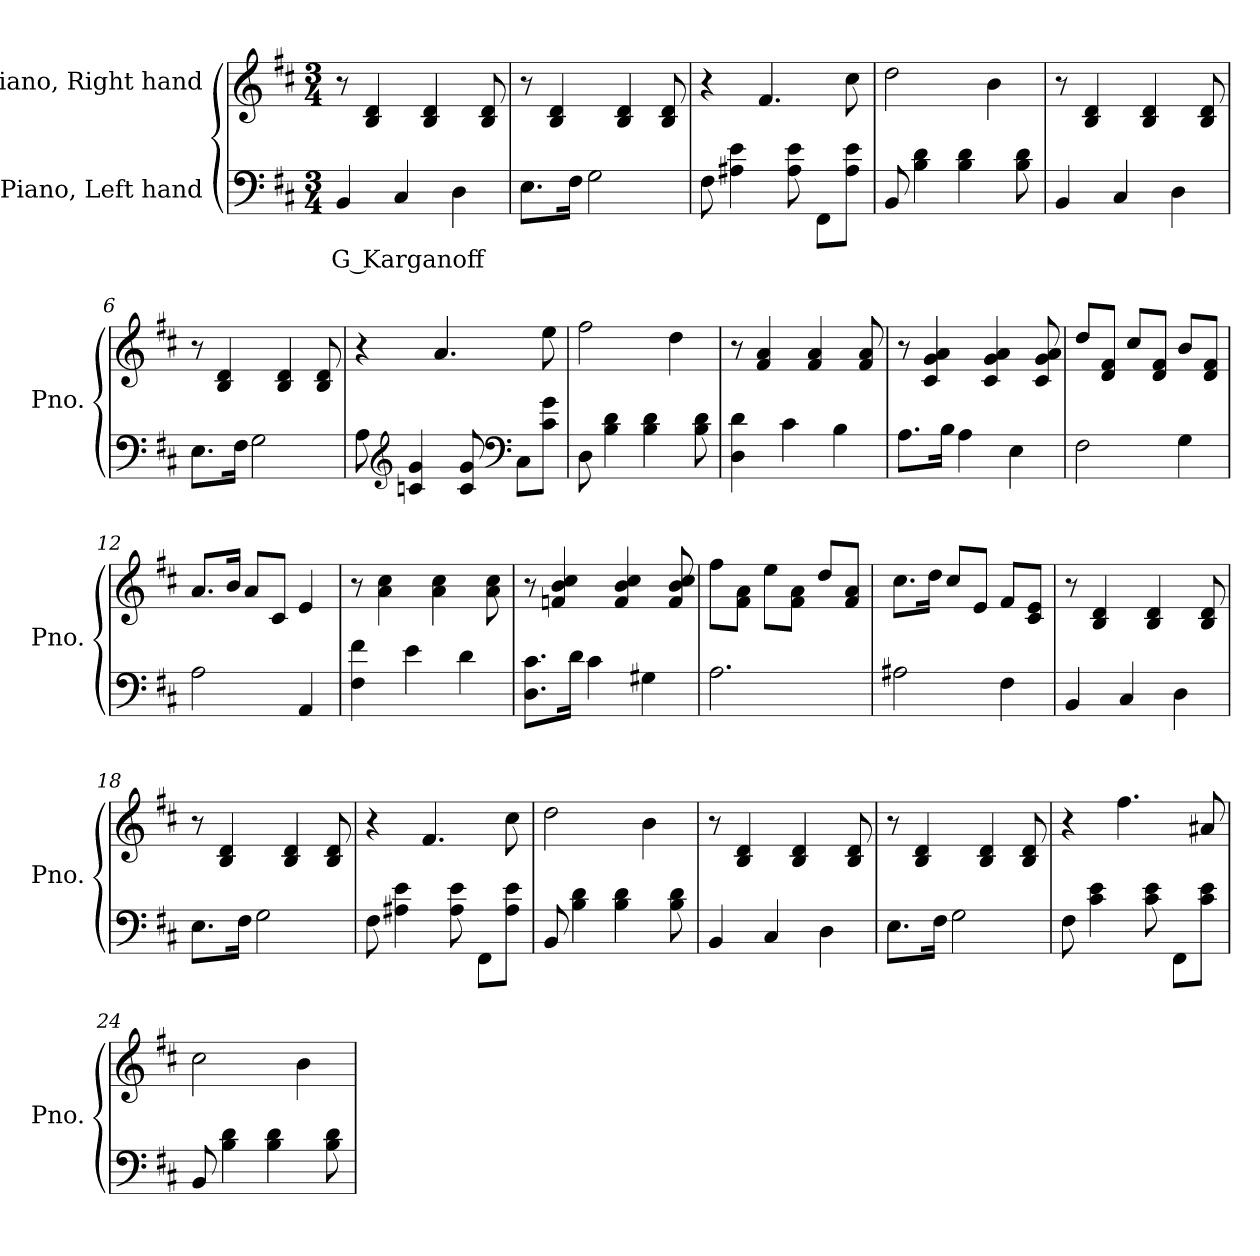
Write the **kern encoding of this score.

**kern	**text	**kern
*part2	*part2	*part1
*staff2	*staff2	*staff1
*I"Piano, Left hand	*	*I"Piano, Right hand
*I'Pno.	*	*I'Pno.
*clefF4	*	*clefG2
*k[f#c#]	*	*k[f#c#]
*M3/4	*	*M3/4
*MM100	*	*MM100
=1	=1	=1
!	!LO:LY:b	!
4BB/	G Karganoff	8r
.	.	4B/ 4d/
4C#/	.	.
.	.	4B/ 4d/
4D\	.	.
.	.	8B/ 8d/
=2	=2	=2
8.E\L	.	8r
.	.	4B/ 4d/
16F#\Jk	.	.
2G\	.	.
.	.	4B/ 4d/
.	.	8B/ 8d/
=3	=3	=3
8F#\	.	4r
4A#X\ 4e\	.	.
.	.	4.f#/
8A#\ 8e\	.	.
8FF#\L	.	.
8A#\ 8e\J	.	8cc#\
=4	=4	=4
8BB/	.	2dd\
4B\ 4d\	.	.
4B\ 4d\	.	.
.	.	4b\
8B\ 8d\	.	.
=5	=5	=5
4BB/	.	8r
.	.	4B/ 4d/
4C#/	.	.
.	.	4B/ 4d/
4D\	.	.
.	.	8B/ 8d/
!!LO:LB:g=z
=6	=6	=6
8.E\L	.	8r
.	.	4B/ 4d/
16F#\Jk	.	.
2G\	.	.
.	.	4B/ 4d/
.	.	8B/ 8d/
=7	=7	=7
8A\	.	4r
*clefG2	*	*
4cn/ 4g/	.	.
.	.	4.a/
8c/ 8g/	.	.
*clefF4	*	*
8C#\L	.	.
8c\ 8g\J	.	8ee\
=8	=8	=8
8D\	.	2ff#\
4B\ 4d\	.	.
4B\ 4d\	.	.
.	.	4dd\
8B\ 8d\	.	.
=9	=9	=9
4D\ 4d\	.	8r
.	.	4f#/ 4a/
4c#\	.	.
.	.	4f#/ 4a/
4B\	.	.
.	.	8f#/ 8a/
=10	=10	=10
8.A\L	.	8r
.	.	4c#/ 4g/ 4a/
16B\Jk	.	.
4A\	.	.
.	.	4c#/ 4g/ 4a/
4E\	.	.
.	.	8c#/ 8g/ 8a/
=11	=11	=11
2F#\	.	8dd/L
.	.	8d/ 8f#/J
.	.	8cc#/L
.	.	8d/ 8f#/J
4G\	.	8b/L
.	.	8d/ 8f#/J
!!LO:LB:g=z
=12	=12	=12
2A\	.	8.a/L
.	.	16b/Jk
.	.	8a/L
.	.	8c#/J
4AA/	.	4e/
=13	=13	=13
4F#\ 4f#\	.	8r
.	.	4a\ 4cc#\
4e\	.	.
.	.	4a\ 4cc#\
4d\	.	.
.	.	8a\ 8cc#\
=14	=14	=14
8.D\ 8.c#\L	.	8r
.	.	4fn/ 4b/ 4cc#/
16d\Jk	.	.
4c#\	.	.
.	.	4f/ 4b/ 4cc#/
4G#X\	.	.
.	.	8f/ 8b/ 8cc#/
=15	=15	=15
2.A\	.	8ff#\L
.	.	8f#\ 8a\J
.	.	8ee\L
.	.	8f#\ 8a\J
.	.	8dd/L
.	.	8f#/ 8a/J
=16	=16	=16
2A#X\	.	8.cc#\L
.	.	16dd\Jk
.	.	8cc#/L
.	.	8e/J
4F#\	.	8f#/L
.	.	8c#/ 8e/J
=17	=17	=17
4BB/	.	8r
.	.	4B/ 4d/
4C#/	.	.
.	.	4B/ 4d/
4D\	.	.
.	.	8B/ 8d/
!!LO:LB:g=z
=18	=18	=18
8.E\L	.	8r
.	.	4B/ 4d/
16F#\Jk	.	.
2G\	.	.
.	.	4B/ 4d/
.	.	8B/ 8d/
=19	=19	=19
8F#\	.	4r
4A#X\ 4e\	.	.
.	.	4.f#/
8A#\ 8e\	.	.
8FF#\L	.	.
8A#\ 8e\J	.	8cc#\
=20	=20	=20
8BB/	.	2dd\
4B\ 4d\	.	.
4B\ 4d\	.	.
.	.	4b\
8B\ 8d\	.	.
=21	=21	=21
4BB/	.	8r
.	.	4B/ 4d/
4C#/	.	.
.	.	4B/ 4d/
4D\	.	.
.	.	8B/ 8d/
=22	=22	=22
8.E\L	.	8r
.	.	4B/ 4d/
16F#\Jk	.	.
2G\	.	.
.	.	4B/ 4d/
.	.	8B/ 8d/
=23	=23	=23
8F#\	.	4r
4c#\ 4e\	.	.
.	.	4.ff#\
8c#\ 8e\	.	.
8FF#\L	.	.
8c#\ 8e\J	.	8a#X/
!!LO:LB:g=z
=24	=24	=24
8BB/	.	2cc#\
4B\ 4d\	.	.
4B\ 4d\	.	.
.	.	4b\
8B\ 8d\	.	.
=	=	=
*-	*-	*-
